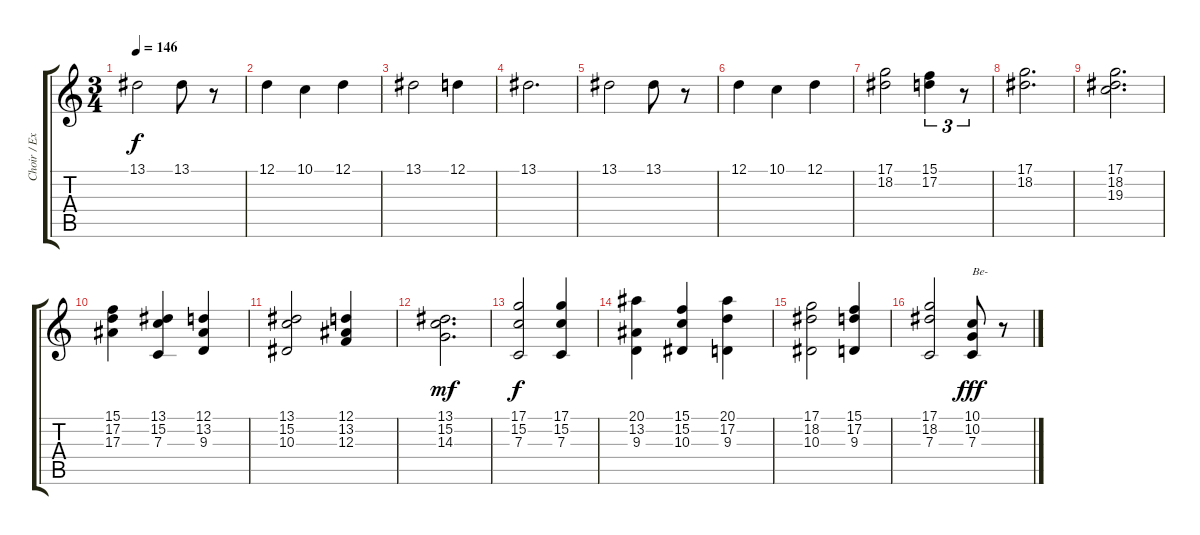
\track ("Choir / Extra Clean Jari" "Choir / Ex") {instrument synthvoice}
\staff {score tabs}
\tuning (D4 A3 F3 C3 G2 C2) {hide}
\ts (3 4)
\tempo 146
\clef g2
\ks c
13.1.2{dy f} 13.1.8 r.8 |
12.1.4 10.1.4 12.1.4 |
13.1.2 12.1.4 |
13.1.2{d} |
13.1.2 13.1.8 r.8 |
12.1.4 10.1.4 12.1.4 |
(17.1 18.2).2 (15.1 17.2).4{tu (3 2)} r.8{tu (3 2)} |
(17.1 18.2).2{d} |
(17.1 18.2 19.3).2{d} |
(15.1 17.2 17.3).4 (13.1 15.2 7.3).4 (12.1 13.2 9.3).4 |
(13.1 15.2 10.3).2 (12.1 13.2 12.3).4 |
(13.1 15.2 14.3).2{d dy mf} |
(17.1 15.2 7.3).2{dy f} (17.1 15.2 7.3).4 |
(20.1 13.2 9.3).4 (15.1 15.2 10.3).4 (20.1 17.2 9.3).4 |
(17.1 18.2 10.3).2 (15.1 17.2 9.3).4 |
(17.1 18.2 7.3).2 (10.1 10.2 7.3).8{txt "Be-" dy fff} r.8
